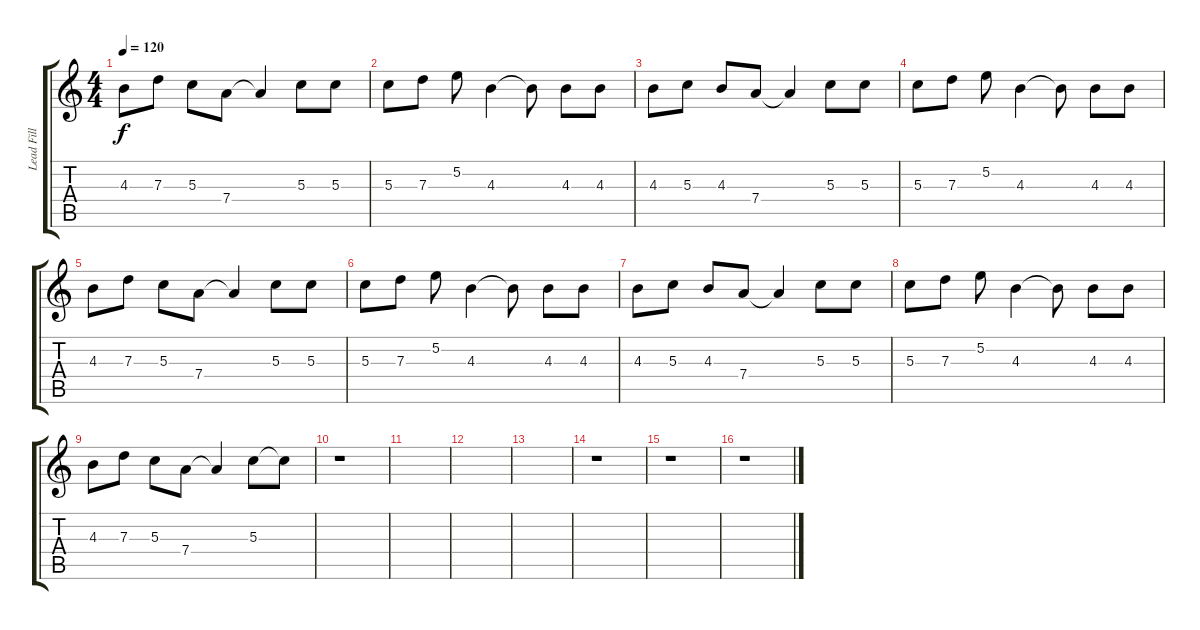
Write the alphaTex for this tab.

\track ("Lead Fill" "Lead Fill") {instrument overdrivenguitar}
\staff {score tabs}
\tuning (E4 B3 G3 D3 A2 E2) {hide}
\ts (4 4)
\tempo 120
\clef g2
\ks c
4.3.8{dy f} 7.3.8 5.3.8 7.4.8 7.4{t}.4 5.3.8 5.3.8 |
5.3.8 7.3.8 5.2.8 4.3.4 4.3{t}.8 4.3.8 4.3.8 |
4.3.8 5.3.8 4.3.8 7.4.8 7.4{t}.4 5.3.8 5.3.8 |
5.3.8 7.3.8 5.2.8 4.3.4 4.3{t}.8 4.3.8 4.3.8 |
4.3.8 7.3.8 5.3.8 7.4.8 7.4{t}.4 5.3.8 5.3.8 |
5.3.8 7.3.8 5.2.8 4.3.4 4.3{t}.8 4.3.8 4.3.8 |
4.3.8 5.3.8 4.3.8 7.4.8 7.4{t}.4 5.3.8 5.3.8 |
5.3.8 7.3.8 5.2.8 4.3.4 4.3{t}.8 4.3.8 4.3.8 |
4.3.8 7.3.8 5.3.8 7.4.8 7.4{t}.4 5.3.8 5.3{t}.8 |
r.1 |
|
|
|
r.1 |
r.1 |
r.1
